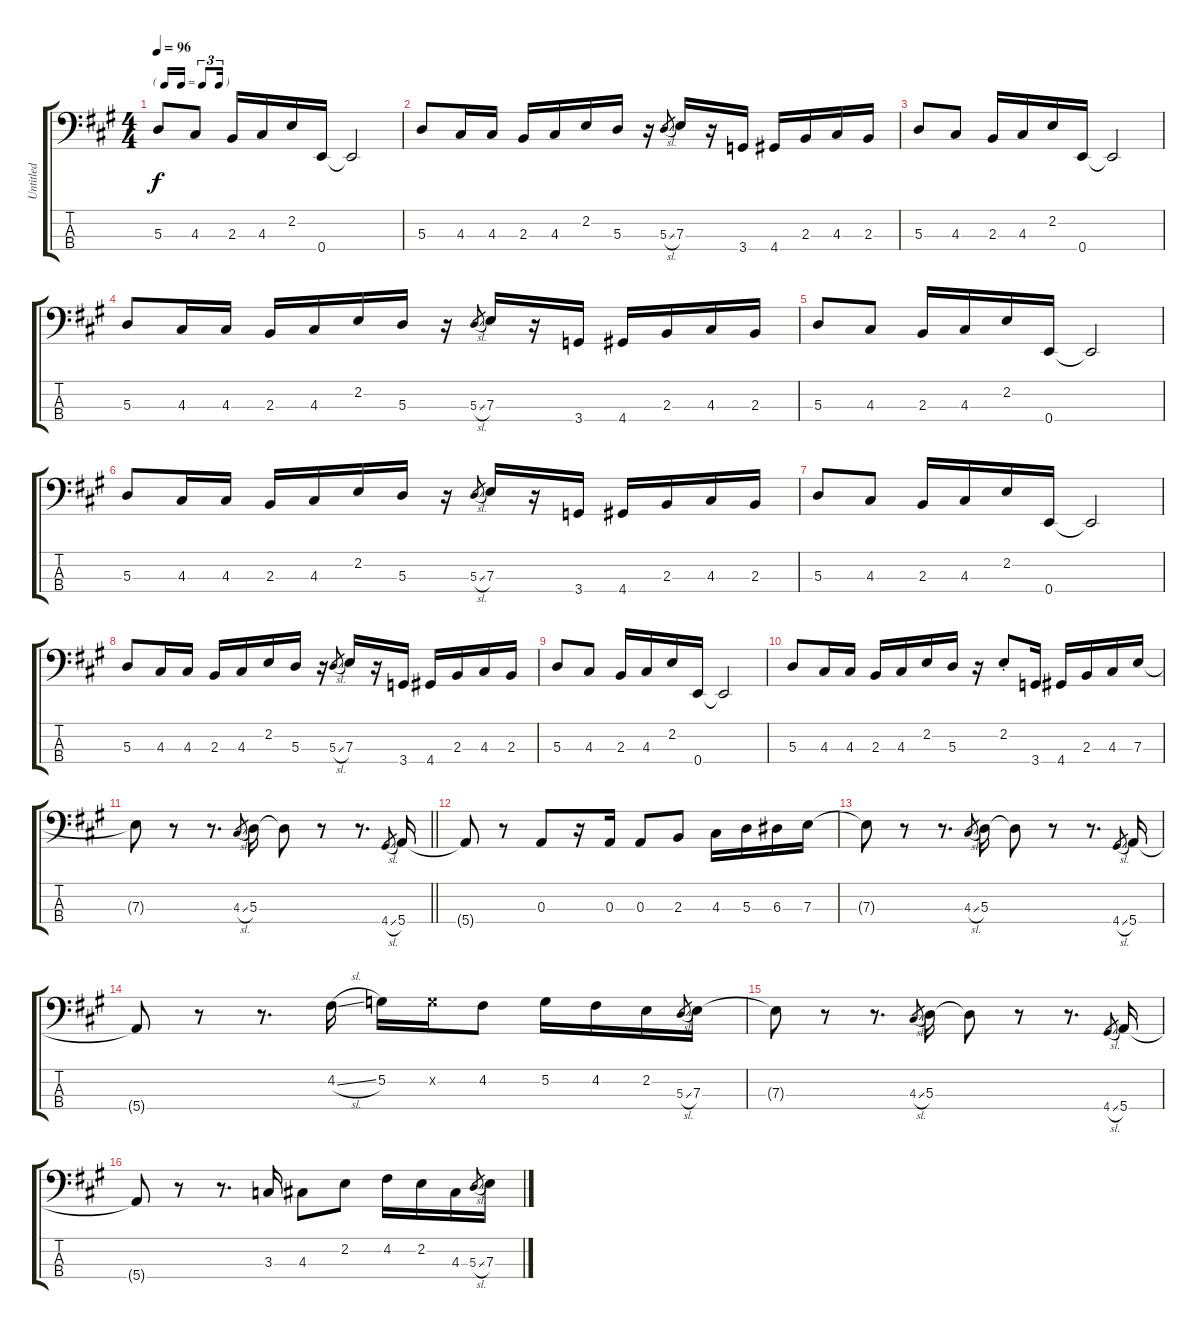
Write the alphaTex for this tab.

\track ("Untitled" "Untitled") {instrument electricbasspick}
\staff {score tabs}
\tuning (G2 D2 A1 E1) {hide}
\ts (4 4)
\tf triplet16th
\tempo 96
\clef f4
\ks a
5.3.8{dy f} 4.3.8 2.3.16 4.3.16 2.2.16 0.4.16 0.4{t}.2 |
5.3.8 4.3.16 4.3.16 2.3.16 4.3.16 2.2.16 5.3.16 r.16 5.3{sl}.8{gr} 7.3.16 r.16 3.4.16 4.4.16 2.3.16 4.3.16 2.3.16 |
5.3.8 4.3.8 2.3.16 4.3.16 2.2.16 0.4.16 0.4{t}.2 |
5.3.8 4.3.16 4.3.16 2.3.16 4.3.16 2.2.16 5.3.16 r.16 5.3{sl}.8{gr} 7.3.16 r.16 3.4.16 4.4.16 2.3.16 4.3.16 2.3.16 |
5.3.8 4.3.8 2.3.16 4.3.16 2.2.16 0.4.16 0.4{t}.2 |
5.3.8 4.3.16 4.3.16 2.3.16 4.3.16 2.2.16 5.3.16 r.16 5.3{sl}.8{gr} 7.3.16 r.16 3.4.16 4.4.16 2.3.16 4.3.16 2.3.16 |
5.3.8 4.3.8 2.3.16 4.3.16 2.2.16 0.4.16 0.4{t}.2 |
5.3.8 4.3.16 4.3.16 2.3.16 4.3.16 2.2.16 5.3.16 r.16 5.3{sl}.8{gr} 7.3.16 r.16 3.4.16 4.4.16 2.3.16 4.3.16 2.3.16 |
5.3.8 4.3.8 2.3.16 4.3.16 2.2.16 0.4.16 0.4{t}.2 |
5.3.8 4.3.16 4.3.16 2.3.16 4.3.16 2.2.16 5.3.16 r.16 2.2{st}.8 3.4.16 4.4.16 2.3.16 4.3.16 7.3.16 |
\barLineRight lightlight
7.3{t}.8 r.8 r.8{d} 4.3{sl}.8{gr} 5.3.16 5.3{t}.8 r.8 r.8{d} 4.4{sl}.8{gr} 5.4.16 |
5.4{t}.8 r.8 0.3.8 r.16 0.3.16 0.3.8 2.3.8 4.3.16 5.3.16 6.3.16 7.3.16 |
7.3{t}.8 r.8 r.8{d} 4.3{sl}.8{gr} 5.3.16 5.3{t}.8 r.8 r.8{d} 4.4{sl}.8{gr} 5.4.16 |
5.4{t}.8 r.8 r.8{d} 4.2{sl}.16 5.2.16 5.2{x}.16 4.2.8 5.2.16 4.2.16 2.2.16 5.3{sl}.8{gr} 7.3.16 |
7.3{t}.8 r.8 r.8{d} 4.3{sl}.8{gr} 5.3.16 5.3{t}.8 r.8 r.8{d} 4.4{sl}.8{gr} 5.4.16 |
5.4{t}.8 r.8 r.8{d} 3.3.16 4.3.8 2.2.8 4.2.16 2.2.16 4.3.16 5.3{sl}.8{gr} 7.3.16
